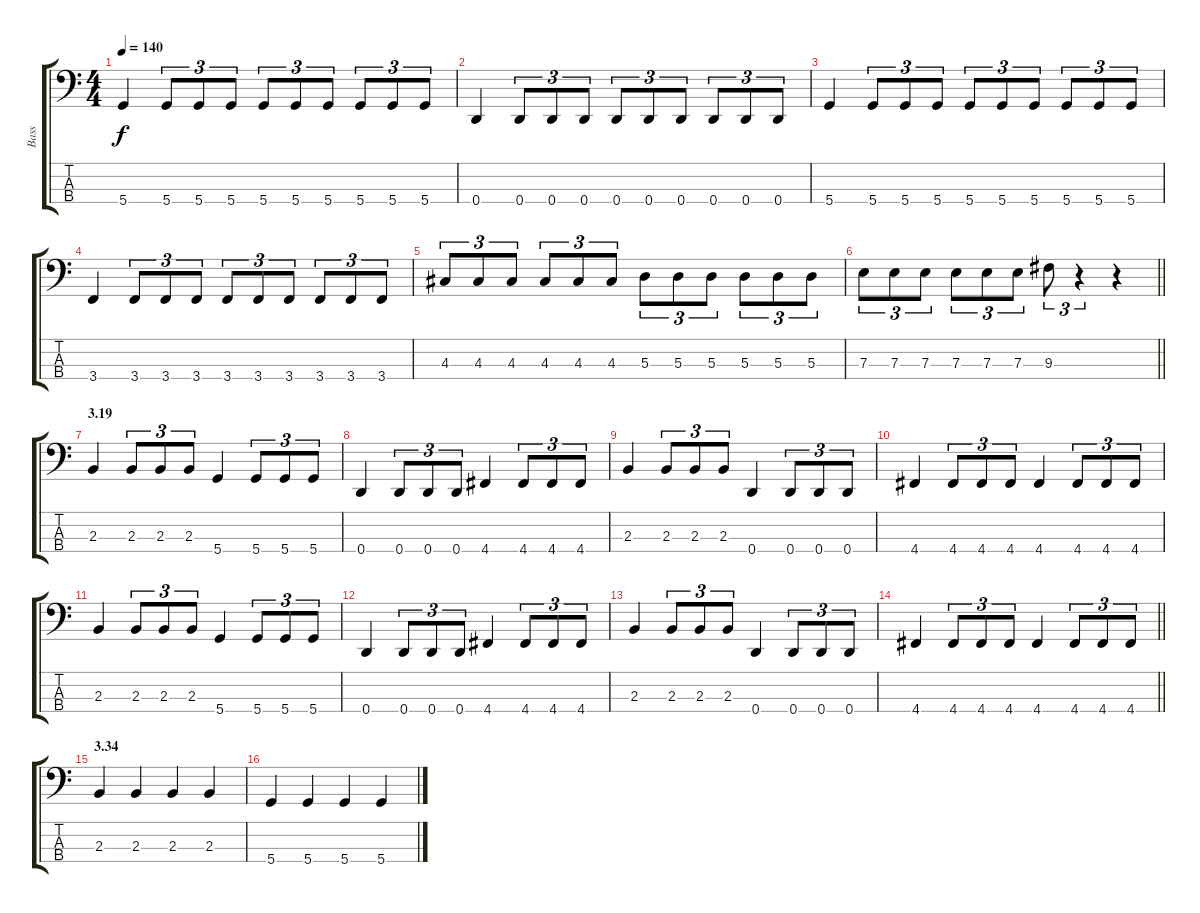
\track ("Bass" "Bass") {instrument electricbassfinger}
\staff {score tabs}
\tuning (G2 D2 A1 D1) {hide}
\ts (4 4)
\tempo 140
\clef f4
\ks c
5.4.4{dy f} 5.4.8{tu (3 2)} 5.4.8{tu (3 2)} 5.4.8{tu (3 2)} 5.4.8{tu (3 2)} 5.4.8{tu (3 2)} 5.4.8{tu (3 2)} 5.4.8{tu (3 2)} 5.4.8{tu (3 2)} 5.4.8{tu (3 2)} |
0.4.4 0.4.8{tu (3 2)} 0.4.8{tu (3 2)} 0.4.8{tu (3 2)} 0.4.8{tu (3 2)} 0.4.8{tu (3 2)} 0.4.8{tu (3 2)} 0.4.8{tu (3 2)} 0.4.8{tu (3 2)} 0.4.8{tu (3 2)} |
5.4.4 5.4.8{tu (3 2)} 5.4.8{tu (3 2)} 5.4.8{tu (3 2)} 5.4.8{tu (3 2)} 5.4.8{tu (3 2)} 5.4.8{tu (3 2)} 5.4.8{tu (3 2)} 5.4.8{tu (3 2)} 5.4.8{tu (3 2)} |
3.4.4 3.4.8{tu (3 2)} 3.4.8{tu (3 2)} 3.4.8{tu (3 2)} 3.4.8{tu (3 2)} 3.4.8{tu (3 2)} 3.4.8{tu (3 2)} 3.4.8{tu (3 2)} 3.4.8{tu (3 2)} 3.4.8{tu (3 2)} |
4.3.8{tu (3 2)} 4.3.8{tu (3 2)} 4.3.8{tu (3 2)} 4.3.8{tu (3 2)} 4.3.8{tu (3 2)} 4.3.8{tu (3 2)} 5.3.8{tu (3 2)} 5.3.8{tu (3 2)} 5.3.8{tu (3 2)} 5.3.8{tu (3 2)} 5.3.8{tu (3 2)} 5.3.8{tu (3 2)} |
\barLineRight lightlight
7.3.8{tu (3 2)} 7.3.8{tu (3 2)} 7.3.8{tu (3 2)} 7.3.8{tu (3 2)} 7.3.8{tu (3 2)} 7.3.8{tu (3 2)} 9.3.8{tu (3 2)} r.4{tu (3 2)} r.4 |
\section ("" "3.19")
2.3.4 2.3.8{tu (3 2)} 2.3.8{tu (3 2)} 2.3.8{tu (3 2)} 5.4.4 5.4.8{tu (3 2)} 5.4.8{tu (3 2)} 5.4.8{tu (3 2)} |
0.4.4 0.4.8{tu (3 2)} 0.4.8{tu (3 2)} 0.4.8{tu (3 2)} 4.4.4 4.4.8{tu (3 2)} 4.4.8{tu (3 2)} 4.4.8{tu (3 2)} |
2.3.4 2.3.8{tu (3 2)} 2.3.8{tu (3 2)} 2.3.8{tu (3 2)} 0.4.4 0.4.8{tu (3 2)} 0.4.8{tu (3 2)} 0.4.8{tu (3 2)} |
4.4.4 4.4.8{tu (3 2)} 4.4.8{tu (3 2)} 4.4.8{tu (3 2)} 4.4.4 4.4.8{tu (3 2)} 4.4.8{tu (3 2)} 4.4.8{tu (3 2)} |
2.3.4 2.3.8{tu (3 2)} 2.3.8{tu (3 2)} 2.3.8{tu (3 2)} 5.4.4 5.4.8{tu (3 2)} 5.4.8{tu (3 2)} 5.4.8{tu (3 2)} |
0.4.4 0.4.8{tu (3 2)} 0.4.8{tu (3 2)} 0.4.8{tu (3 2)} 4.4.4 4.4.8{tu (3 2)} 4.4.8{tu (3 2)} 4.4.8{tu (3 2)} |
2.3.4 2.3.8{tu (3 2)} 2.3.8{tu (3 2)} 2.3.8{tu (3 2)} 0.4.4 0.4.8{tu (3 2)} 0.4.8{tu (3 2)} 0.4.8{tu (3 2)} |
\barLineRight lightlight
4.4.4 4.4.8{tu (3 2)} 4.4.8{tu (3 2)} 4.4.8{tu (3 2)} 4.4.4 4.4.8{tu (3 2)} 4.4.8{tu (3 2)} 4.4.8{tu (3 2)} |
\section ("" "3.34")
2.3.4 2.3.4 2.3.4 2.3.4 |
5.4.4 5.4.4 5.4.4 5.4.4
